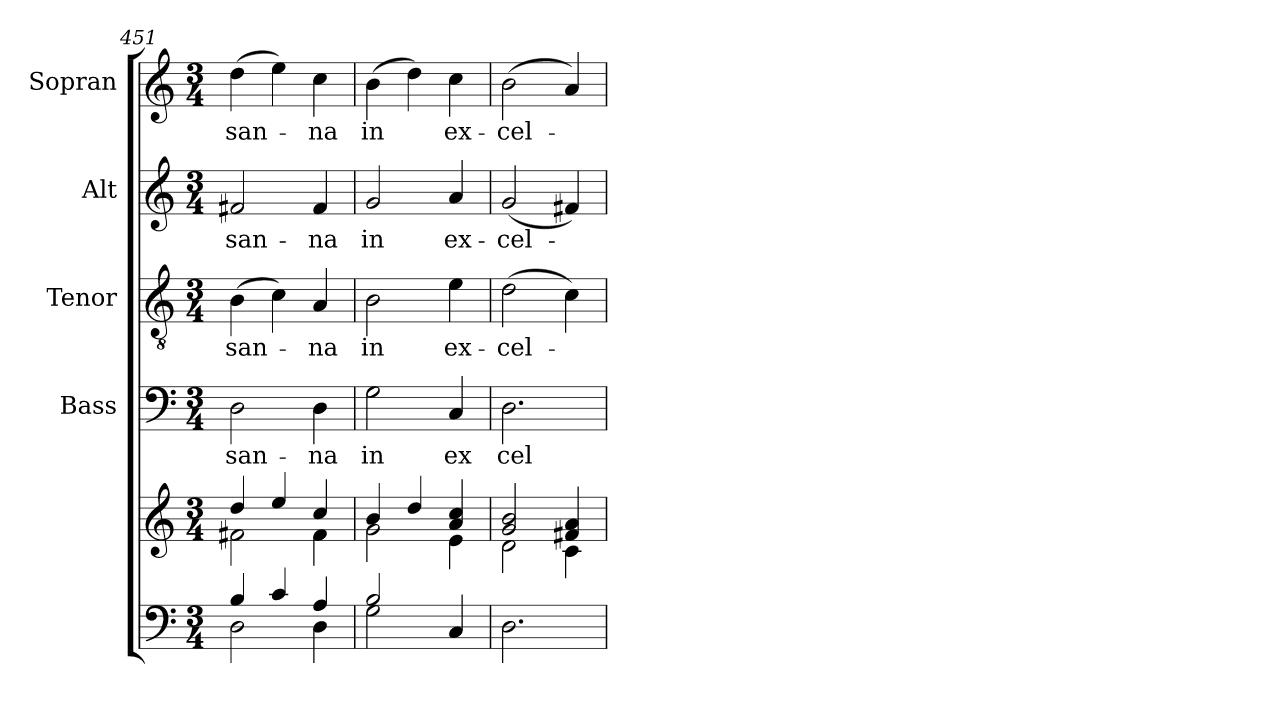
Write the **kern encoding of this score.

**kern	**kern	**kern	**text	**kern	**text	**kern	**text	**kern	**text
*part5	*part5	*part4	*part4	*part3	*part3	*part2	*part2	*part1	*part1
*staff6	*staff5	*staff4	*staff4	*staff3	*staff3	*staff2	*staff2	*staff1	*staff1
*	*	*I"Bass	*	*I"Tenor	*	*I"Alt	*	*I"Sopran	*
*	*	*I'B.	*	*I'T.	*	*I'A.	*	*I'S.	*
*clefF4	*clefG2	*clefF4	*	*clefGv2	*	*clefG2	*	*clefG2	*
*k[]	*k[]	*k[]	*	*k[]	*	*k[]	*	*k[]	*
*C:	*C:	*C:	*	*C:	*	*C:	*	*C:	*
*M3/4	*M3/4	*M3/4	*	*M3/4	*	*M3/4	*	*M3/4	*
=451	=451	=451	=451	=451	=451	=451	=451	=451	=451
*^	*^	*	*	*	*	*	*	*	*
!	!	!	!	!	!LO:LY:b	!	!LO:LY:b	!	!LO:LY:b	!	!LO:LY:b
4B/	2D\	4dd/	2f#X\	2D\	-san-	(>4B\	-san-	2f#X/	-san-	(>4dd\	-san-
4c/	.	4ee/	.	.	.	4c\)	.	.	.	4ee\)	.
!	!	!	!	!	!LO:LY:b	!	!LO:LY:b	!	!LO:LY:b	!	!LO:LY:b
4A/	4D\	4cc/	4f#\	4D\	-na	4A/	-na	4f#/	-na	4cc\	-na
=452	=452	=452	=452	=452	=452	=452	=452	=452	=452	=452	=452
!	!	!	!	!	!LO:LY:b	!	!LO:LY:b	!	!LO:LY:b	!	!LO:LY:b
2B/	2G\	4b/	2g\	2G\	in	2B\	in	2g/	in	(>4b\	in
.	.	4dd/	.	.	.	.	.	.	.	4dd\)	.
!	!	!	!	!	!LO:LY:b	!	!LO:LY:b	!	!LO:LY:b	!	!LO:LY:b
4ryy	4C/	4a/ 4cc/	4e\	4C/	ex	4e\	ex-	4a/	ex-	4cc\	ex-
=453	=453	=453	=453	=453	=453	=453	=453	=453	=453	=453	=453
!	!	!	!	!	!LO:LY:b	!	!LO:LY:b	!	!LO:LY:b	!	!LO:LY:b
*v	*v	*	*	*	*	*	*	*	*	*	*
2.D\	2g/ 2b/	2d\	2.D\	cel-	(>2d\	-cel-	(<2g/	-cel-	(>2b\	-cel-
.	4f#X/ 4a/	4c\	.	.	4c\)	.	4f#X/)	.	4a/)	.
*	*v	*v	*	*	*	*	*	*	*	*
=	=	=	=	=	=	=	=	=	=
*-	*-	*-	*-	*-	*-	*-	*-	*-	*-
